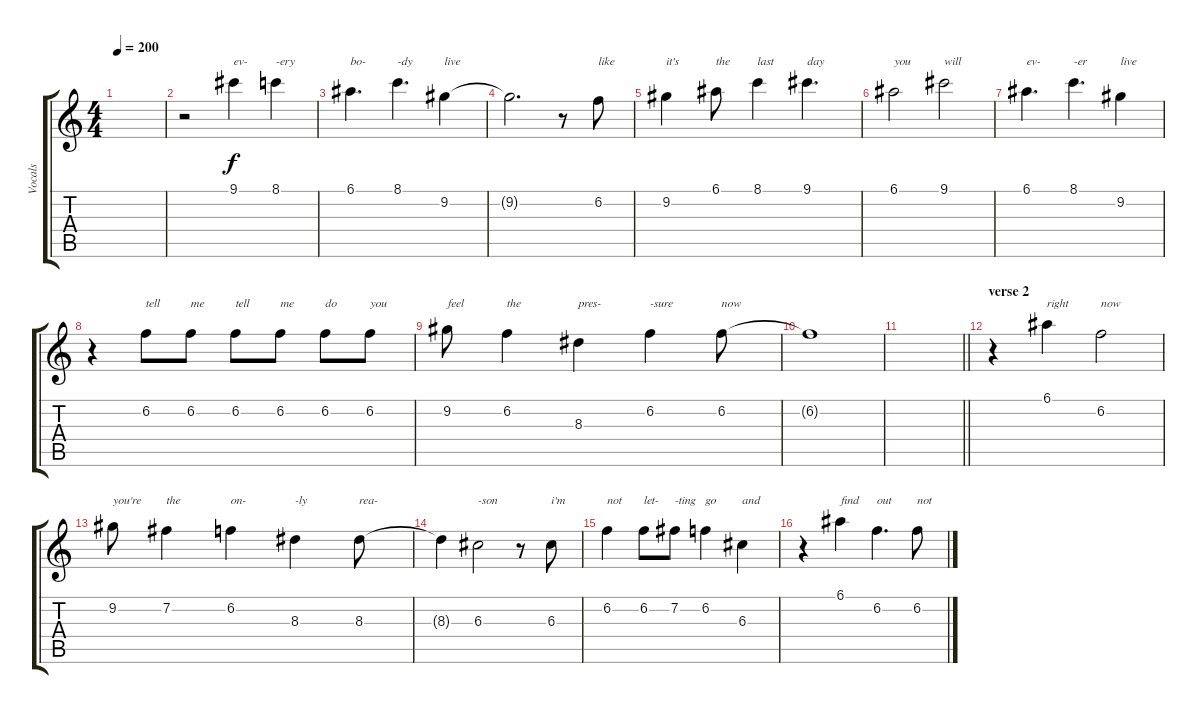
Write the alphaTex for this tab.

\track ("Vocals" "Vocals") {instrument acousticguitarsteel}
\staff {score tabs}
\tuning (E4 B3 G3 D3 A2 E2) {hide}
\ts (4 4)
\tempo 200
\clef g2
\ks c
|
r.2 9.1.4{txt "ev-"} 8.1.4{txt "-ery"} |
6.1.4{d txt "bo-"} 8.1.4{d txt "-dy"} 9.2.4{txt "live"} |
9.2{t}.2{d} r.8 6.2.8{txt "like"} |
9.2.4{txt "it's"} 6.1.8{txt "the"} 8.1.4{txt "last"} 9.1.4{d txt "day"} |
6.1.2{txt "you"} 9.1.2{txt "will"} |
6.1.4{d txt "ev-"} 8.1.4{d txt "-er"} 9.2.4{txt "live"} |
r.4 6.2.8{txt "tell"} 6.2.8{txt "me"} 6.2.8{txt "tell"} 6.2.8{txt "me"} 6.2.8{txt "do"} 6.2.8{txt "you"} |
9.2.8{txt "feel"} 6.2.4{txt "the"} 8.3.4{txt "pres-"} 6.2.4{txt "-sure"} 6.2.8{txt "now"} |
6.2{t}.1 |
\barLineRight lightlight
|
\section ("" "verse 2")
r.4 6.1.4{txt "right"} 6.2.2{txt "now"} |
9.2.8{txt "you're"} 7.2.4{txt "the"} 6.2.4{txt "on-"} 8.3.4{txt "-ly"} 8.3.8{txt "rea-"} |
8.3{t}.4 6.3.2{txt "-son"} r.8 6.3.8{txt "i'm"} |
6.2.4{txt "not"} 6.2.8{txt "let-"} 7.2.8{txt "-ting"} 6.2.4{txt "go"} 6.3.4{txt "and"} |
r.4 6.1.4{txt "find"} 6.2.4{d txt "out"} 6.2.8{txt "not"}
